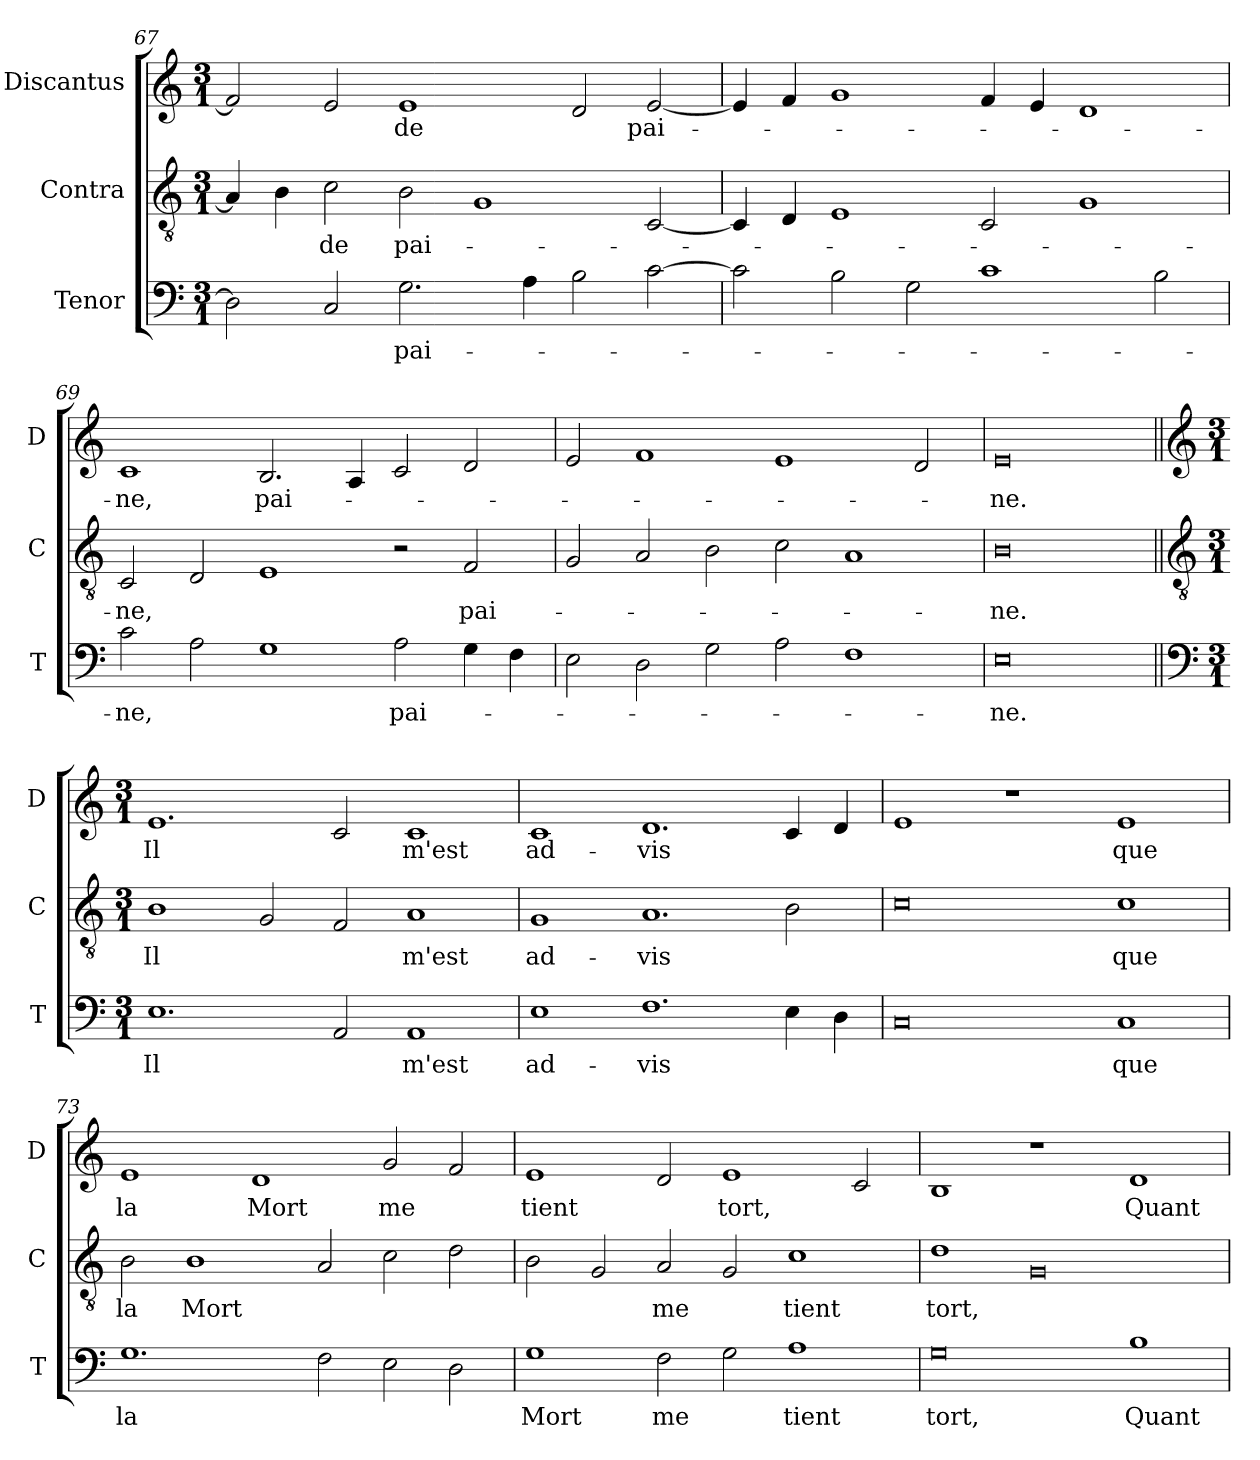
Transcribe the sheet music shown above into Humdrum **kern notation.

**kern	**text	**kern	**text	**kern	**text
*part3	*part3	*part2	*part2	*part1	*part1
*staff3	*staff3	*staff2	*staff2	*staff1	*staff1
*I"Tenor	*	*I"Contra	*	*I"Discantus	*
*I'T	*	*I'C	*	*I'D	*
*clefF4	*	*clefGv2	*	*clefG2	*
*k[]	*	*k[]	*	*k[]	*
*M3/1	*	*M3/1	*	*M3/1	*
=67	=67	=67	=67	=67	=67
2D\]	.	4A/]	.	2f/]	.
.	.	4B\	.	.	.
2C/	.	2c\	de	2e/	.
2.G\	pai-	2B\	pai-	1e	de
.	.	1G	.	.	.
4A\	.	.	.	.	.
2B\	.	.	.	2d/	.
[2c\	.	[2C/	.	[2e/	pai-
=68	=68	=68	=68	=68	=68
2c\]	.	4C/]	.	4e/]	.
.	.	4D/	.	4f/	.
2B\	.	1E	.	1g	.
2G\	.	.	.	.	.
1c	.	2C/	.	4f/	.
.	.	.	.	4e/	.
.	.	1G	.	1d	.
2B\	.	.	.	.	.
=69	=69	=69	=69	=69	=69
2c\	-ne,	2C/	ne,	1c	-ne,
2A\	.	2D/	.	.	.
1G	.	1E	.	2.B/	pai-
.	.	.	.	4A/	.
2A\	pai-	2r	.	2c/	.
4G\	.	2F/	pai-	2d/	.
4F\	.	.	.	.	.
=70	=70	=70	=70	=70	=70
2E\	.	2G/	.	2e/	.
2D\	.	2A/	.	1f	.
2G\	.	2B\	.	.	.
2A\	.	2c\	.	1e	.
1F	.	1A	.	.	.
.	.	.	.	2d/	.
=	=	=	=	=	=
0E	-ne.	0B	-ne.	0e	-ne.
!!LO:LB:g=z
=||	=||	=||	=||	=||	=||
*clefF4	*	*clefGv2	*	*clefG2	*
*k[]	*	*k[]	*	*k[]	*
*M3/1	*	*M3/1	*	*M3/1	*
1.E	Il	1B	Il	1.e	Il
.	.	2G/	.	.	.
2AA/	.	2F/	.	2c/	.
1AA	m'est	1A	m'est	1c	m'est
=71	=71	=71	=71	=71	=71
1E	ad-	1G	ad-	1c	ad-
1.F	-vis	1.A	-vis	1.d	-vis
4E\	.	2B\	.	4c/	.
4D\	.	.	.	4d/	.
=72	=72	=72	=72	=72	=72
0C	.	0c	.	1e	.
.	.	.	.	1r	.
1C	que	1c	que	1e	que
=73	=73	=73	=73	=73	=73
1.G	la	2B\	la	1e	la
.	.	1B	Mort	.	.
.	.	.	.	1d	Mort
2F\	.	2A/	.	.	.
2E\	.	2c\	.	2g/	me
2D\	.	2d\	.	2f/	.
=74	=74	=74	=74	=74	=74
1G	Mort	2B\	.	1e	tient
.	.	2G/	.	.	.
2F\	me	2A/	me	2d/	.
2G\	.	2G/	.	1e	tort,
1A	tient	1c	tient	.	.
.	.	.	.	2c/	.
=75	=75	=75	=75	=75	=75
0G	tort,	1d	tort,	1B	.
.	.	0G	.	1r	.
1B	Quant	.	.	1d	Quant
=	=	=	=	=	=
*-	*-	*-	*-	*-	*-
